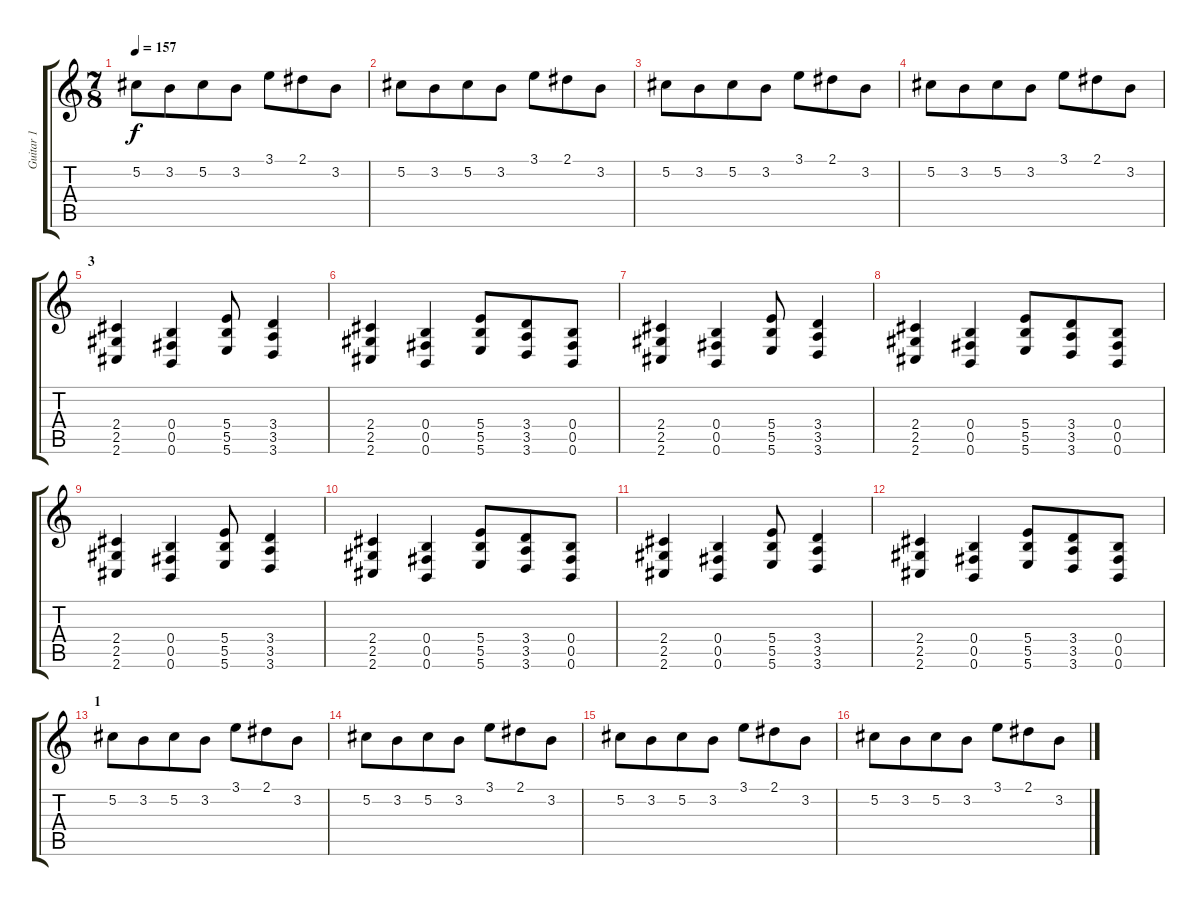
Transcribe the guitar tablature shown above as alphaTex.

\track ("Guitar 1" "Guitar 1") {instrument distortionguitar}
\staff {score tabs}
\tuning (Db4 Ab3 E3 B2 Gb2 B1) {hide}
\ts (7 8)
\tempo 157
\clef g2
\ks c
5.2.8{dy f} 3.2.8 5.2.8 3.2.8 3.1.8 2.1.8 3.2.8 |
5.2.8 3.2.8 5.2.8 3.2.8 3.1.8 2.1.8 3.2.8 |
5.2.8 3.2.8 5.2.8 3.2.8 3.1.8 2.1.8 3.2.8 |
5.2.8 3.2.8 5.2.8 3.2.8 3.1.8 2.1.8 3.2.8 |
\section ("" "3")
(2.4 2.5 2.6).4 (0.4 0.5 0.6).4 (5.4 5.5 5.6).8 (3.4 3.5 3.6).4 |
(2.4 2.5 2.6).4 (0.4 0.5 0.6).4 (5.4 5.5 5.6).8 (3.4 3.5 3.6).8 (0.4 0.5 0.6).8 |
(2.4 2.5 2.6).4 (0.4 0.5 0.6).4 (5.4 5.5 5.6).8 (3.4 3.5 3.6).4 |
(2.4 2.5 2.6).4 (0.4 0.5 0.6).4 (5.4 5.5 5.6).8 (3.4 3.5 3.6).8 (0.4 0.5 0.6).8 |
(2.4 2.5 2.6).4 (0.4 0.5 0.6).4 (5.4 5.5 5.6).8 (3.4 3.5 3.6).4 |
(2.4 2.5 2.6).4 (0.4 0.5 0.6).4 (5.4 5.5 5.6).8 (3.4 3.5 3.6).8 (0.4 0.5 0.6).8 |
(2.4 2.5 2.6).4 (0.4 0.5 0.6).4 (5.4 5.5 5.6).8 (3.4 3.5 3.6).4 |
(2.4 2.5 2.6).4 (0.4 0.5 0.6).4 (5.4 5.5 5.6).8 (3.4 3.5 3.6).8 (0.4 0.5 0.6).8 |
\section ("" "1")
5.2.8 3.2.8 5.2.8 3.2.8 3.1.8 2.1.8 3.2.8 |
5.2.8 3.2.8 5.2.8 3.2.8 3.1.8 2.1.8 3.2.8 |
5.2.8 3.2.8 5.2.8 3.2.8 3.1.8 2.1.8 3.2.8 |
5.2.8 3.2.8 5.2.8 3.2.8 3.1.8 2.1.8 3.2.8
